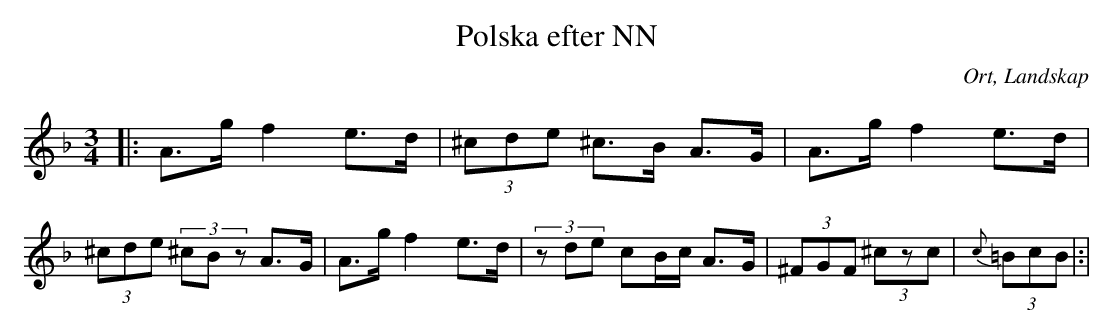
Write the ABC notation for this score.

X:1
T:Polska efter NN
O:Ort, Landskap
M:3/4
L:1/8
K:Dm
|: A>g f2 e>d|(3^cde ^c>B A>G|A>g f2 e>d|(3^cde (3^cBz A>G|A>g f2 e>d|(3zde cB/c/ A>G|(3^FGF (3^czc|{c}(3=BcB|:|
